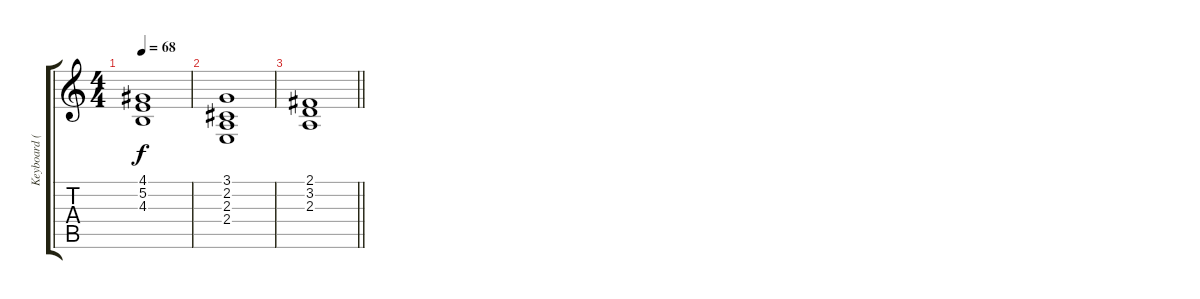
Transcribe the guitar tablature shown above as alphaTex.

\track ("Keyboard (Wright)" "Keyboard (") {instrument drawbarorgan}
\staff {score tabs}
\tuning (E4 B3 G3 D3 A2 E2) {hide}
\ts (4 4)
\tempo 68
\clef g2
\ks c
(4.1 5.2 4.3).1{dy f} |
(3.1 2.2 2.3 2.4).1 |
\barLineRight lightlight
(2.1 3.2 2.3).1
